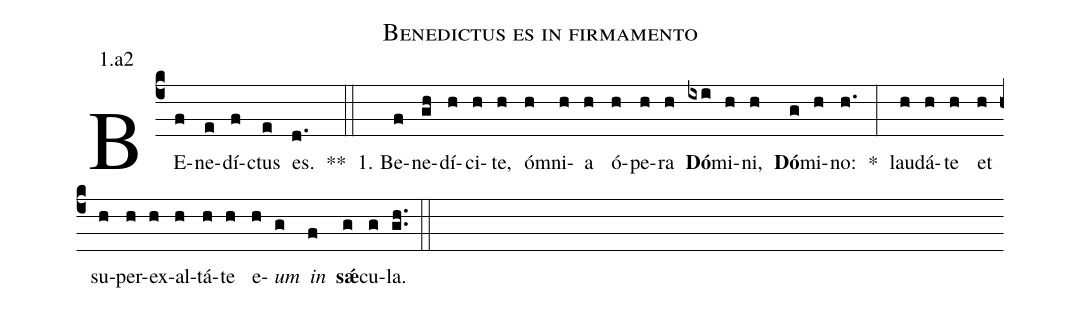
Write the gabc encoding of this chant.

name:Benedictus es in firmamento;
office-part:Antiphona;
mode:1;
annotation: 1.a2;
%%
(c4) BE(f)ne(e)dí(f)ctus(e) es.(d.) **(::)
1. Be(f)ne(gh)dí(h)ci(h)te,(h) óm(h)ni(h)a(h) ó(h)pe(h)ra(h) <b>Dó</b>(ixi)mi(h)ni,(h) <b>Dó</b>(g)mi(h)no:(h.) *(:) lau(h)dá(h)te(h) et(h) su(h)per(h)ex(h)al(h)tá(h)te(h) e(h)<i>um</i>(g) <i>in</i>(f) <b>s<sp>'ae</sp></b>(g)cu(g)la.(gh..) (::)
